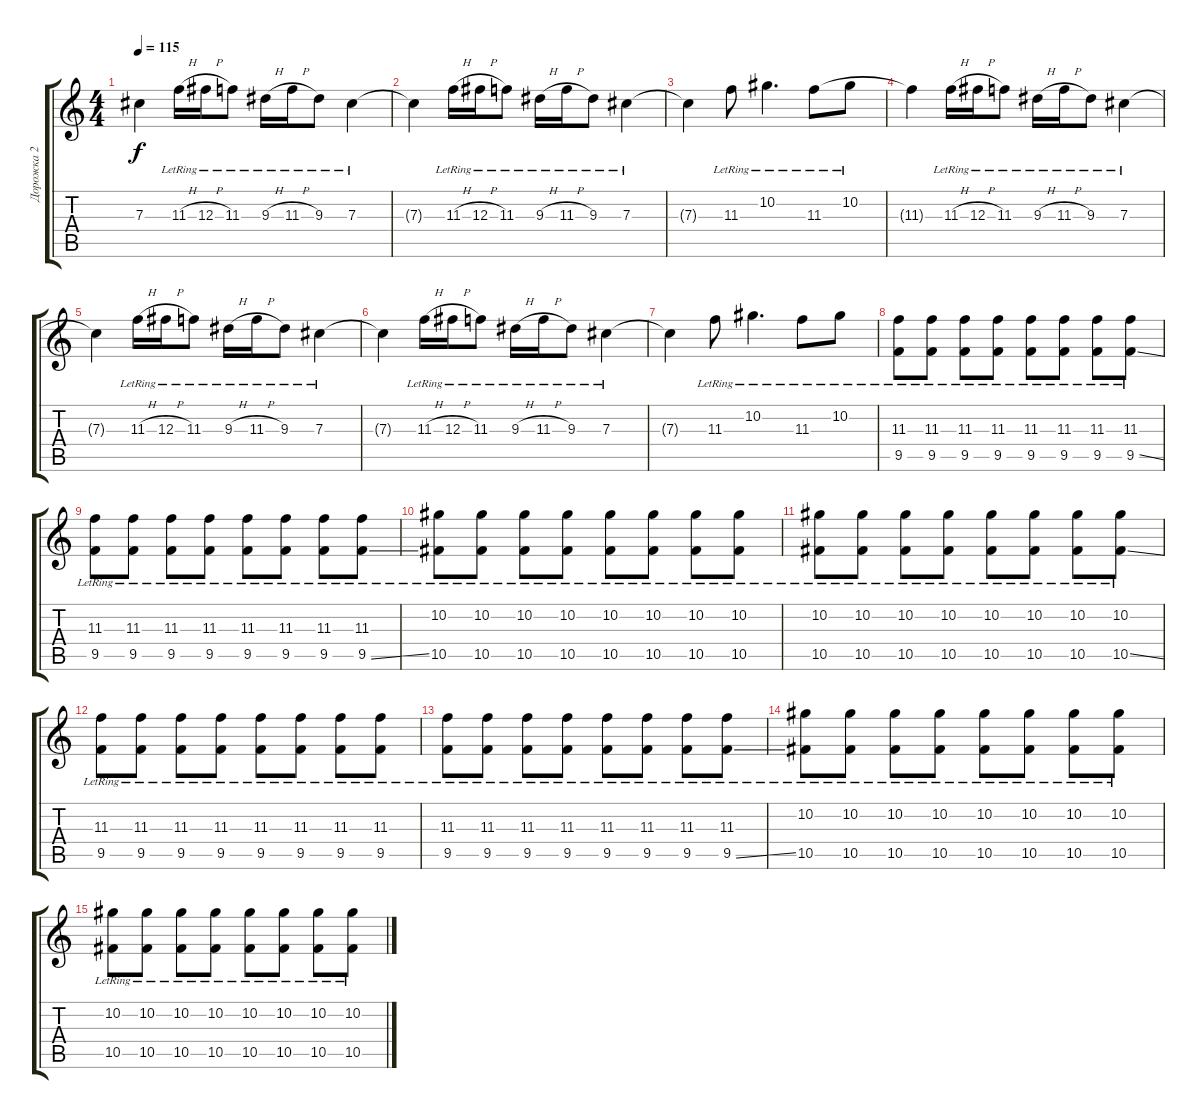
\track ("Дорожка 2" "Дорожка 2") {instrument electricguitarmuted}
\staff {score tabs}
\tuning (Eb4 Bb3 Gb3 Db3 Ab2 Db2) {hide}
\ts (4 4)
\tempo 115
\clef g2
\ks c
7.3{t}.4{dy f} 11.3{h lr}.16 12.3{h lr}.16 11.3{lr}.8 9.3{h lr}.16 11.3{h lr}.16 9.3{lr}.8 7.3{lr}.4 |
7.3{t}.4 11.3{h lr}.16 12.3{h lr}.16 11.3{lr}.8 9.3{h lr}.16 11.3{h lr}.16 9.3{lr}.8 7.3{lr}.4 |
7.3{t}.4 11.3{lr}.8 10.2{lr}.4{d} 11.3{lr}.8 10.2{lr}.8 |
11.3{t}.4 11.3{h lr}.16 12.3{h lr}.16 11.3{lr}.8 9.3{h lr}.16 11.3{h lr}.16 9.3{lr}.8 7.3{lr}.4 |
7.3{t}.4 11.3{h lr}.16 12.3{h lr}.16 11.3{lr}.8 9.3{h lr}.16 11.3{h lr}.16 9.3{lr}.8 7.3{lr}.4 |
7.3{t}.4 11.3{h lr}.16 12.3{h lr}.16 11.3{lr}.8 9.3{h lr}.16 11.3{h lr}.16 9.3{lr}.8 7.3{lr}.4 |
7.3{t}.4 11.3{lr}.8 10.2{lr}.4{d} 11.3{lr}.8 10.2{lr}.8 |
(11.3{lr} 9.5{lr}).8 (11.3{lr} 9.5{lr}).8 (11.3{lr} 9.5{lr}).8 (11.3{lr} 9.5{lr}).8 (11.3{lr} 9.5{lr}).8 (11.3{lr} 9.5{lr}).8 (11.3{lr} 9.5{lr}).8 (11.3{lr} 9.5{ss lr}).8 |
(11.3{lr} 9.5{lr}).8 (11.3{lr} 9.5{lr}).8 (11.3{lr} 9.5{lr}).8 (11.3{lr} 9.5{lr}).8 (11.3{lr} 9.5{lr}).8 (11.3{lr} 9.5{lr}).8 (11.3{lr} 9.5{lr}).8 (11.3{lr} 9.5{ss lr}).8 |
(10.2{lr} 10.5{lr}).8 (10.2{lr} 10.5{lr}).8 (10.2{lr} 10.5{lr}).8 (10.2{lr} 10.5{lr}).8 (10.2{lr} 10.5{lr}).8 (10.2{lr} 10.5{lr}).8 (10.2{lr} 10.5{lr}).8 (10.2{lr} 10.5{lr}).8 |
(10.2{lr} 10.5{lr}).8 (10.2{lr} 10.5{lr}).8 (10.2{lr} 10.5{lr}).8 (10.2{lr} 10.5{lr}).8 (10.2{lr} 10.5{lr}).8 (10.2{lr} 10.5{lr}).8 (10.2{lr} 10.5{lr}).8 (10.2{lr} 10.5{ss lr}).8 |
(11.3{lr} 9.5{lr}).8 (11.3{lr} 9.5{lr}).8 (11.3{lr} 9.5{lr}).8 (11.3{lr} 9.5{lr}).8 (11.3{lr} 9.5{lr}).8 (11.3{lr} 9.5{lr}).8 (11.3{lr} 9.5{lr}).8 (11.3{lr} 9.5{lr}).8 |
(11.3{lr} 9.5{lr}).8 (11.3{lr} 9.5{lr}).8 (11.3{lr} 9.5{lr}).8 (11.3{lr} 9.5{lr}).8 (11.3{lr} 9.5{lr}).8 (11.3{lr} 9.5{lr}).8 (11.3{lr} 9.5{lr}).8 (11.3{lr} 9.5{ss lr}).8 |
(10.2{lr} 10.5{lr}).8 (10.2{lr} 10.5{lr}).8 (10.2{lr} 10.5{lr}).8 (10.2{lr} 10.5{lr}).8 (10.2{lr} 10.5{lr}).8 (10.2{lr} 10.5{lr}).8 (10.2{lr} 10.5{lr}).8 (10.2{lr} 10.5{lr}).8 |
(10.2{lr} 10.5{lr}).8 (10.2{lr} 10.5{lr}).8 (10.2{lr} 10.5{lr}).8 (10.2{lr} 10.5{lr}).8 (10.2{lr} 10.5{lr}).8 (10.2{lr} 10.5{lr}).8 (10.2{lr} 10.5{lr}).8 (10.2{lr} 10.5{lr}).8
